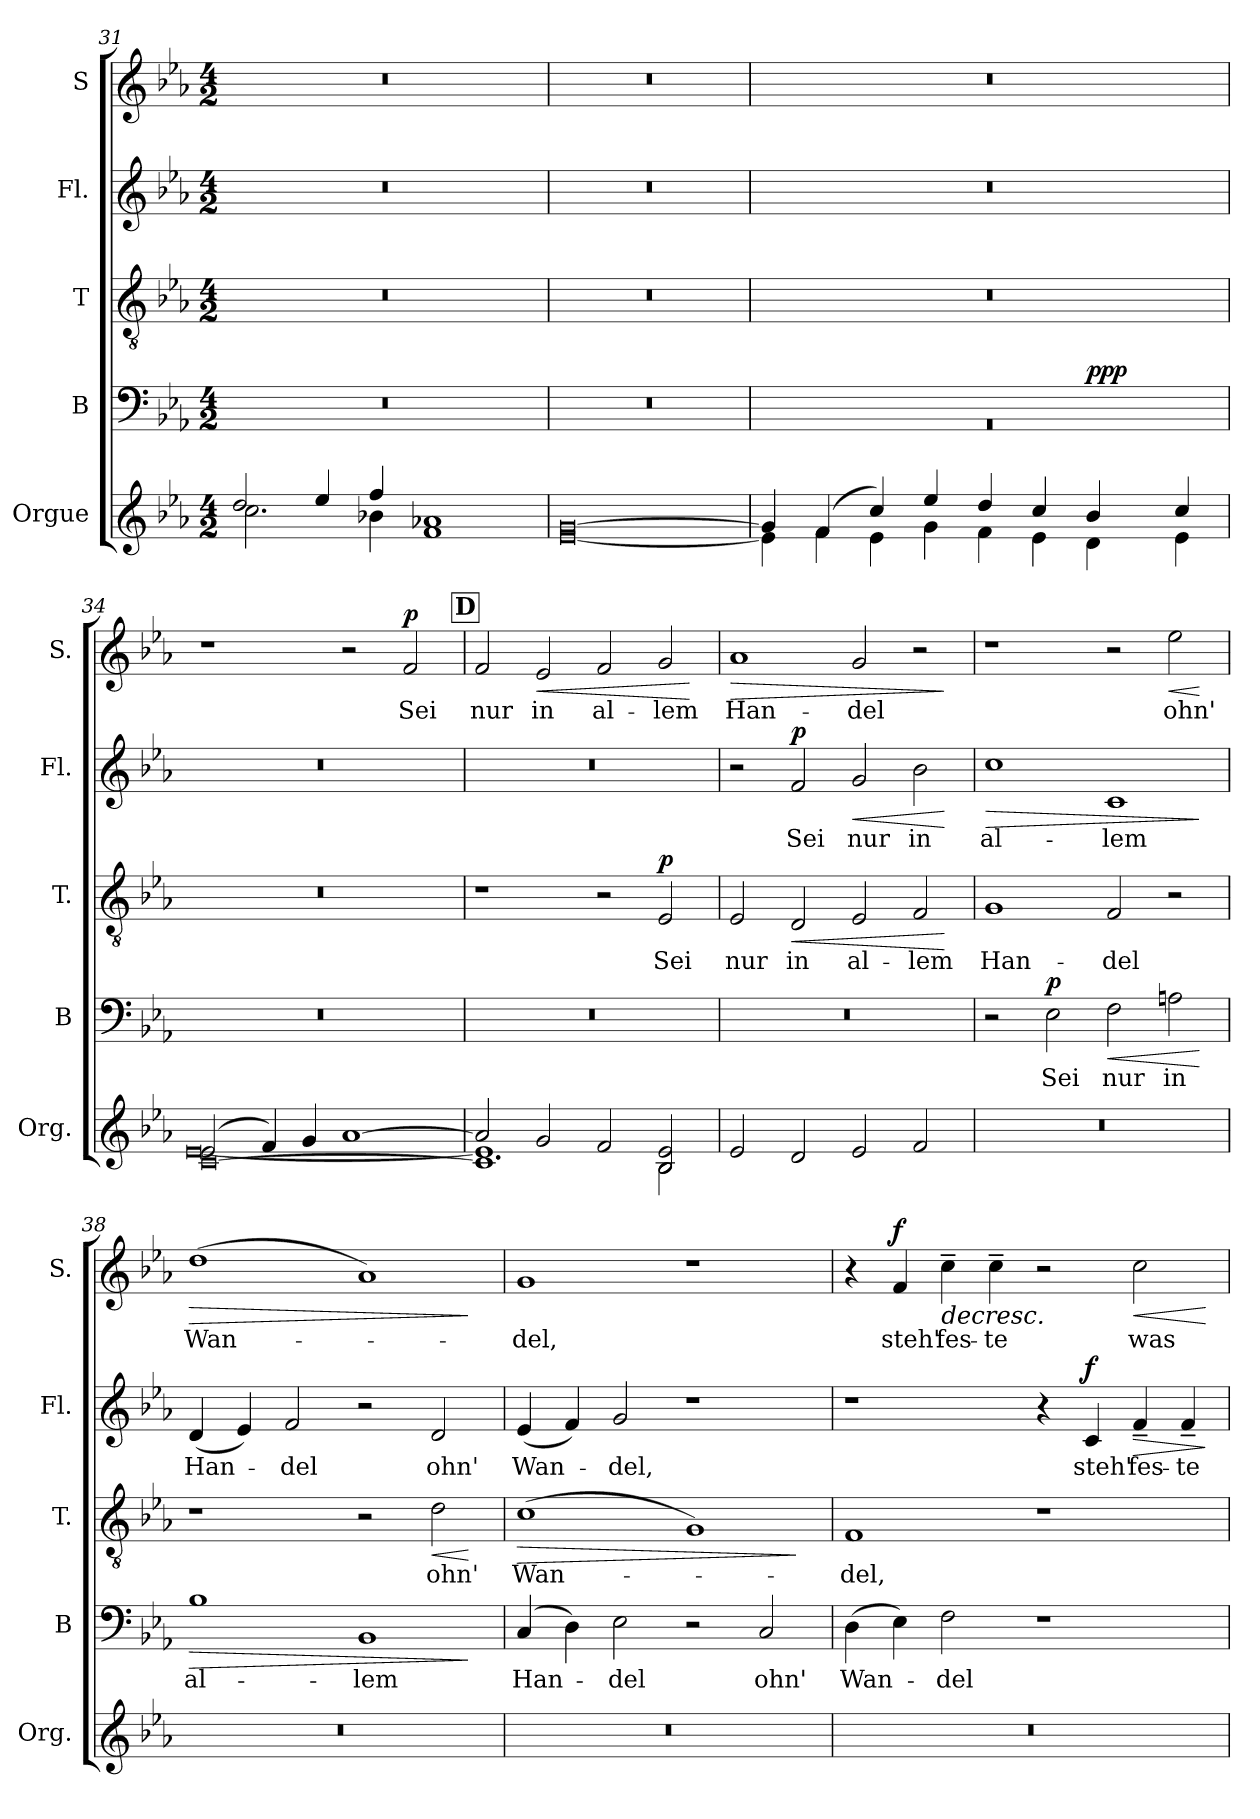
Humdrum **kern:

**kern	**kern	**text	**dynam	**kern	**text	**dynam	**kern	**text	**dynam	**kern	**text	**dynam
*part5	*part4	*part4	*part4	*part3	*part3	*part3	*part2	*part2	*part2	*part1	*part1	*part1
*staff5	*staff4	*staff4	*staff4	*staff3	*staff3	*staff3	*staff2	*staff2	*staff2	*staff1	*staff1	*staff1
*I"Orgue	*I"B	*	*	*I"T	*	*	*I"Fl.	*	*	*I"S	*	*
*I'Org.	*I'B	*	*	*I'T.	*	*	*I'Fl.	*	*	*I'S.	*	*
*clefG2	*clefF4	*	*	*clefGv2	*	*	*clefG2	*	*	*clefG2	*	*
*k[b-e-a-]	*k[b-e-a-]	*	*	*k[b-e-a-]	*	*	*k[b-e-a-]	*	*	*k[b-e-a-]	*	*
*M4/2	*M4/2	*	*	*M4/2	*	*	*M4/2	*	*	*M4/2	*	*
=31	=31	=31	=31	=31	=31	=31	=31	=31	=31	=31	=31	=31
*^	*	*	*	*	*	*	*	*	*	*	*	*
2dd/	2.cc\	0r	.	.	0r	.	.	0r	.	.	0r	.	.
4ee-/	.	.	.	.	.	.	.	.	.	.	.	.	.
4ff/	4b-X\	.	.	.	.	.	.	.	.	.	.	.	.
1a-X	1f	.	.	.	.	.	.	.	.	.	.	.	.
=32	=32	=32	=32	=32	=32	=32	=32	=32	=32	=32	=32	=32	=32
[0g	[0e-	0r	.	.	0r	.	.	0r	.	.	0r	.	.
!!LO:PB:g=z
=33	=33	=33	=33	=33	=33	=33	=33	=33	=33	=33	=33	=33	=33
*	*	*^	*	*	*	*	*	*	*	*	*	*	*
4g/]	4e-\]	0rBB	1ryy	.	.	0r	.	.	0r	.	.	0r	.	.
(>4f/	4f\	.	.	.	.	.	.	.	.	.	.	.	.	.
4cc/)	4e-\	.	.	.	.	.	.	.	.	.	.	.	.	.
4ee-/	4g\	.	.	.	.	.	.	.	.	.	.	.	.	.
4dd/	4f\	.	2ryy	.	.	.	.	.	.	.	.	.	.	.
4cc/	4e-\	.	.	.	.	.	.	.	.	.	.	.	.	.
!	!	!	!	!	!LO:DY:a	!	!	!	!	!	!	!	!	!
4b-/	4d\	.	32D\yy	.	ppp	.	.	.	.	.	.	.	.	.
.	.	.	32ryy	.	.	.	.	.	.	.	.	.	.	.
.	.	.	16ryy	.	.	.	.	.	.	.	.	.	.	.
.	.	.	8ryy	.	.	.	.	.	.	.	.	.	.	.
4cc/	4e-\	.	4ryy	.	.	.	.	.	.	.	.	.	.	.
*	*	*v	*v	*	*	*	*	*	*	*	*	*	*	*
=34	=34	=34	=34	=34	=34	=34	=34	=34	=34	=34	=34	=34	=34
*	*^	*	*	*	*	*	*	*	*	*	*	*	*
(>2e-/	[0e-	[0c	0r	.	.	0r	.	.	0r	.	.	1r	.	.
4f/)	.	.	.	.	.	.	.	.	.	.	.	.	.	.
4g/	.	.	.	.	.	.	.	.	.	.	.	.	.	.
[1a-	.	.	.	.	.	.	.	.	.	.	.	2r	.	.
!	!	!	!	!	!	!	!	!	!	!	!	!	!LO:LY:b	!LO:DY:a
.	.	.	.	.	.	.	.	.	.	.	.	2f/	Sei	p
!!LO:REH:place=s1:a:B:fs=18:t=D
=35	=35	=35	=35	=35	=35	=35	=35	=35	=35	=35	=35	=35	=35	=35
!	!	!	!	!	!	!	!	!	!	!	!	!	!LO:LY:b	!
2a-/]	1.e-]	1.c]	0r	.	.	1r	.	.	0r	.	.	2f/	nur	.
!	!	!	!	!	!	!	!	!	!	!	!	!	!LO:LY:b	!LO:HP:b
2g/	.	.	.	.	.	.	.	.	.	.	.	2e-/	in	<
!	!	!	!	!	!	!	!	!	!	!	!	!	!LO:LY:b	!
2f/	.	.	.	.	.	2r	.	.	.	.	.	2f/	al-	.
!	!	!	!	!	!	!	!LO:LY:b	!LO:DY:a	!	!	!	!	!LO:LY:b	!
2e-/	2B-\	2B-/	.	.	.	2E-/	Sei	p	.	.	.	2g/	-lem	.
*v	*v	*v	*	*	*	*	*	*	*	*	*	*	*	*
.	.	.	.	.	.	.	.	.	.	.	.	[
=36	=36	=36	=36	=36	=36	=36	=36	=36	=36	=36	=36	=36
!	!	!	!	!	!LO:LY:b	!	!	!	!	!	!LO:LY:b	!LO:HP:b
2e-/	0r	.	.	2E-/	nur	.	2r	.	.	1a-	Han-	>
!	!	!	!	!	!LO:LY:b	!LO:HP:b	!	!LO:LY:b	!LO:DY:a	!	!	!
2d/	.	.	.	2D/	in	<	2f/	Sei	p	.	.	.
!	!	!	!	!	!LO:LY:b	!	!	!LO:LY:b	!LO:HP:b	!	!LO:LY:b	!
2e-/	.	.	.	2E-/	al-	.	2g/	nur	<	2g/	-del	.
!	!	!	!	!	!LO:LY:b	!	!	!LO:LY:b	!	!	!	!
2f/	.	.	.	2F/	-lem	.	2b-\	in	.	2r	.	.
.	.	.	.	.	.	[	.	.	[	.	.	]
!!LO:LB:g=z
=37	=37	=37	=37	=37	=37	=37	=37	=37	=37	=37	=37	=37
!	!	!	!	!	!LO:LY:b	!	!	!LO:LY:b	!LO:HP:b	!	!	!
0r	2r	.	.	1G	Han-	.	1cc	al-	>	1r	.	.
!	!	!LO:LY:b	!LO:DY:a	!	!	!	!	!	!	!	!	!
.	2E-\	Sei	p	.	.	.	.	.	.	.	.	.
!	!	!LO:LY:b	!LO:HP:b	!	!LO:LY:b	!	!	!LO:LY:b	!	!	!	!
.	2F\	nur	<	2F/	-del	.	1c	-lem	.	2r	.	.
!	!	!LO:LY:b	!	!	!	!	!	!	!	!	!LO:LY:b	!LO:HP:b
.	2An\	in	.	2r	.	.	.	.	.	2ee-\	ohn'	<
.	.	.	[	.	.	.	.	.	]	.	.	[
=38	=38	=38	=38	=38	=38	=38	=38	=38	=38	=38	=38	=38
!	!	!LO:LY:b	!LO:HP:b	!	!	!	!	!LO:LY:b	!	!	!LO:LY:b	!LO:HP:b
0r	1B-	al-	>	1r	.	.	(<4d/	Han-	.	(>1dd	Wan-	>
.	.	.	.	.	.	.	4e-/)	.	.	.	.	.
!	!	!	!	!	!	!	!	!LO:LY:b	!	!	!	!
.	.	.	.	.	.	.	2f/	-del	.	.	.	.
!	!	!LO:LY:b	!	!	!	!	!	!	!	!	!	!
.	1BB-	-lem	.	2r	.	.	2r	.	.	1a-)	.	.
!	!	!	!	!	!LO:LY:b	!LO:HP:b	!	!LO:LY:b	!	!	!	!
.	.	.	.	2d\	ohn'	<	2d/	ohn'	.	.	.	.
.	.	.	]	.	.	[	.	.	.	.	.	]
=39	=39	=39	=39	=39	=39	=39	=39	=39	=39	=39	=39	=39
!	!	!LO:LY:b	!	!	!LO:LY:b	!LO:HP:b	!	!LO:LY:b	!	!	!LO:LY:b	!
0r	(>4C/	Han-	.	(>1c	Wan-	>	(<4e-/	Wan-	.	1g	-del,	.
.	4D\)	.	.	.	.	.	4f/)	.	.	.	.	.
!	!	!LO:LY:b	!	!	!	!	!	!LO:LY:b	!	!	!	!
.	2E-\	-del	.	.	.	.	2g/	-del,	.	.	.	.
.	2r	.	.	1G)	.	.	1r	.	.	1r	.	.
!	!	!LO:LY:b	!	!	!	!	!	!	!	!	!	!
.	2C/	ohn'	.	.	.	.	.	.	.	.	.	.
.	.	.	.	.	.	]	.	.	.	.	.	.
=40	=40	=40	=40	=40	=40	=40	=40	=40	=40	=40	=40	=40
!	!	!LO:LY:b	!	!	!LO:LY:b	!	!	!	!	!	!	!
0r	(>4D\	Wan-	.	1F	-del,	.	1r	.	.	4r	.	.
!	!	!	!	!	!	!	!	!	!	!	!LO:LY:b	!LO:DY:a
.	4E-\)	.	.	.	.	.	.	.	.	4f/	steh'	f
!	!	!LO:LY:b	!	!	!	!	!	!	!	!	!LO:LY:b	!LO:HP:b
.	2F\	-del	.	.	.	.	.	.	.	4cc~\	fes-	>
!	!	!	!	!	!	!	!	!	!	!	!LO:LY:b	!
.	.	.	.	.	.	.	.	.	.	4cc~\	-te	.
.	1r	.	.	1r	.	.	4r	.	.	2r	.	.
!	!	!	!	!	!	!	!	!LO:LY:b	!LO:DY:a	!	!	!
.	.	.	.	.	.	.	4c/	steh'	f	.	.	.
!	!	!	!	!	!	!	!	!LO:LY:b	!LO:HP:b	!	!LO:LY:b	!LO:HP:b
.	.	.	.	.	.	.	4f~/	fes-	>	2cc\	was	<
!	!	!	!	!	!	!	!	!LO:LY:b	!	!	!	!
.	.	.	.	.	.	.	4f~/	-te	.	.	.	.
.	.	.	.	.	.	.	.	.	]	.	.	] [
=	=	=	=	=	=	=	=	=	=	=	=	=
*-	*-	*-	*-	*-	*-	*-	*-	*-	*-	*-	*-	*-
